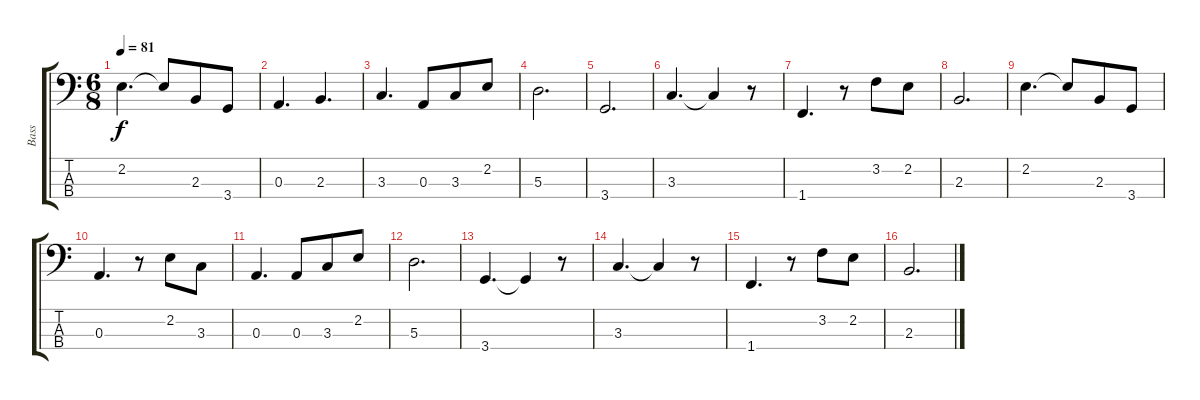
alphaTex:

\track ("Bass" "Bass") {instrument electricbassfinger}
\staff {score tabs}
\tuning (G2 D2 A1 E1) {hide}
\ts (6 8)
\tempo 81
\clef f4
\ks c
2.2.4{d dy f} 2.2{t}.8 2.3.8 3.4.8 |
0.3.4{d} 2.3.4{d} |
3.3.4{d} 0.3.8 3.3.8 2.2.8 |
5.3.2{d} |
3.4.2{d} |
3.3.4{d} 3.3{t}.4 r.8 |
1.4.4{d} r.8 3.2.8 2.2.8 |
2.3.2{d} |
2.2.4{d} 2.2{t}.8 2.3.8 3.4.8 |
0.3.4{d} r.8 2.2.8 3.3.8 |
0.3.4{d} 0.3.8 3.3.8 2.2.8 |
5.3.2{d} |
3.4.4{d} 3.4{t}.4 r.8 |
3.3.4{d} 3.3{t}.4 r.8 |
1.4.4{d} r.8 3.2.8 2.2.8 |
2.3.2{d}
